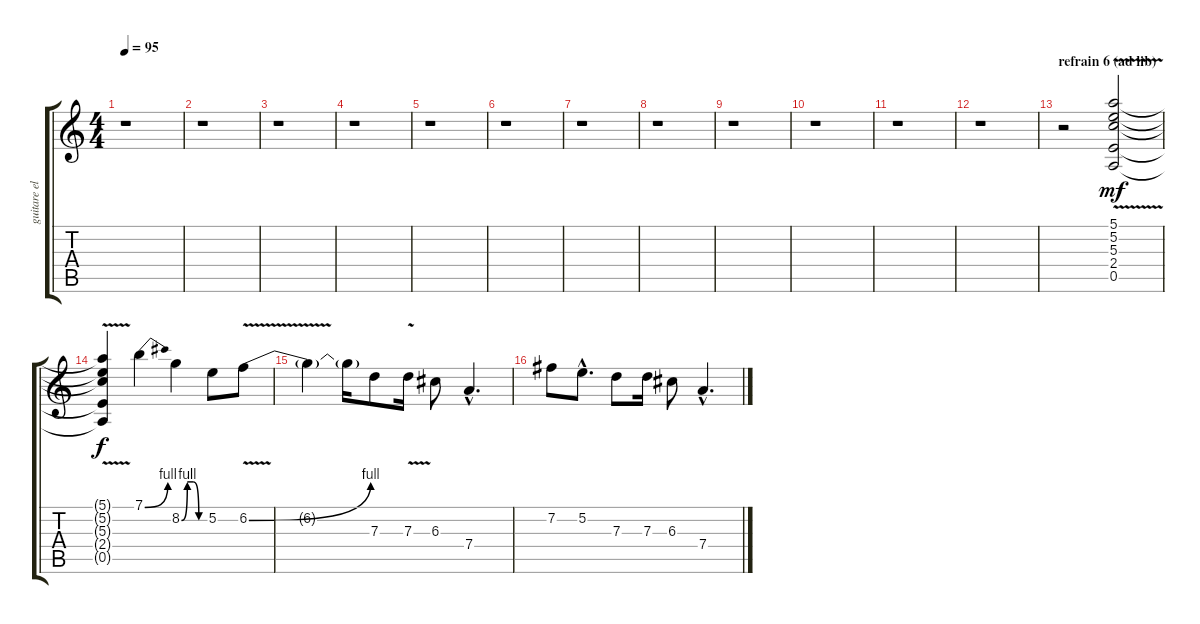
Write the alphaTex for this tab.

\track ("guitare electrique" "guitare el") {instrument distortionguitar}
\staff {score tabs}
\tuning (E4 B3 G3 D3 A2 E2) {hide}
\ts (4 4)
\tempo 95
\clef g2
\ks c
r.1{dy f} |
r.1 |
r.1 |
r.1 |
r.1 |
r.1 |
r.1 |
r.1 |
r.1 |
r.1 |
r.1 |
r.1 |
\section ("" "refrain 6 (ad lib)")
r.2 (5.1{v} 5.2{v} 5.3{v} 2.4{v} 0.5{v}).2{dy mf} |
(5.1{t} 5.2{t} 5.3{t} 2.4{t} 0.5{t}).4{dy f} 7.1{be (bend 0 0 60 4)}.4 8.2{be (custom 0 0 15 4 30 4 45 0 60 0)}.4 5.2.8 6.2{be (bend 0 0 60 4) v}.8 |
6.2{t}.4 6.2{t}.16 7.3.8 7.3{v}.16 6.3.8 7.4{hac}.4{d} |
7.2.8 5.2{hac}.8{d} 7.3.8 7.3.16 6.3.8 7.4{hac}.4{d}
